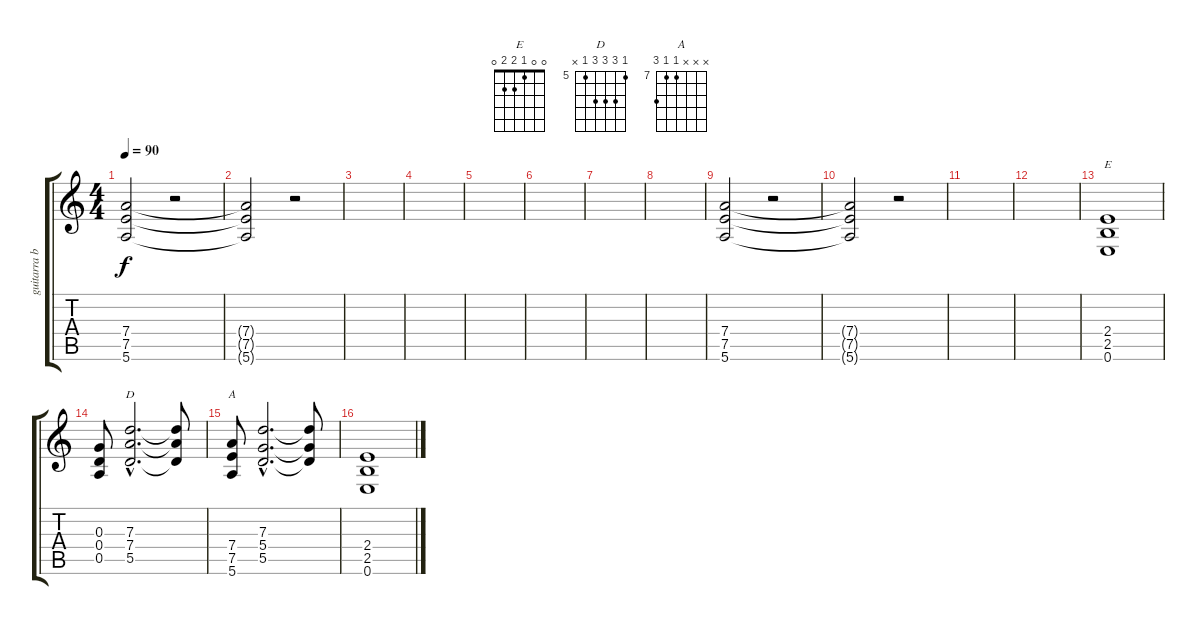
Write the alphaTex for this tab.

\track ("guitarra base" "guitarra b") {instrument distortionguitar}
\staff {score tabs}
\tuning (E4 B3 G3 D3 A2 E2) {hide}
\chord ("E" 0 0 1 2 2 0)
\chord ("D" 5 7 7 7 5 x) {firstfret 5}
\chord ("A" x x x 7 7 9) {firstfret 7}
\ts (4 4)
\tempo 90
\clef g2
\ks c
(7.4 7.5 5.6).2{dy f} r.2 |
(7.4{t} 7.5{t} 5.6{t}).2 r.2 |
|
|
|
|
|
|
(7.4 7.5 5.6).2 r.2 |
(7.4{t} 7.5{t} 5.6{t}).2 r.2 |
|
|
(2.4 2.5 0.6).1{ch "E"} |
(0.3 0.4 0.5).8 (7.3{hac} 7.4{hac} 5.5{hac}).2{d ch "D"} (7.3{t} 7.4{t} 5.5{t}).8 |
(7.4 7.5 5.6).8{ch "A"} (7.3{hac} 5.4{hac} 5.5{hac}).2{d} (7.3{t} 5.4{t} 5.5{t}).8 |
(2.4 2.5 0.6).1
